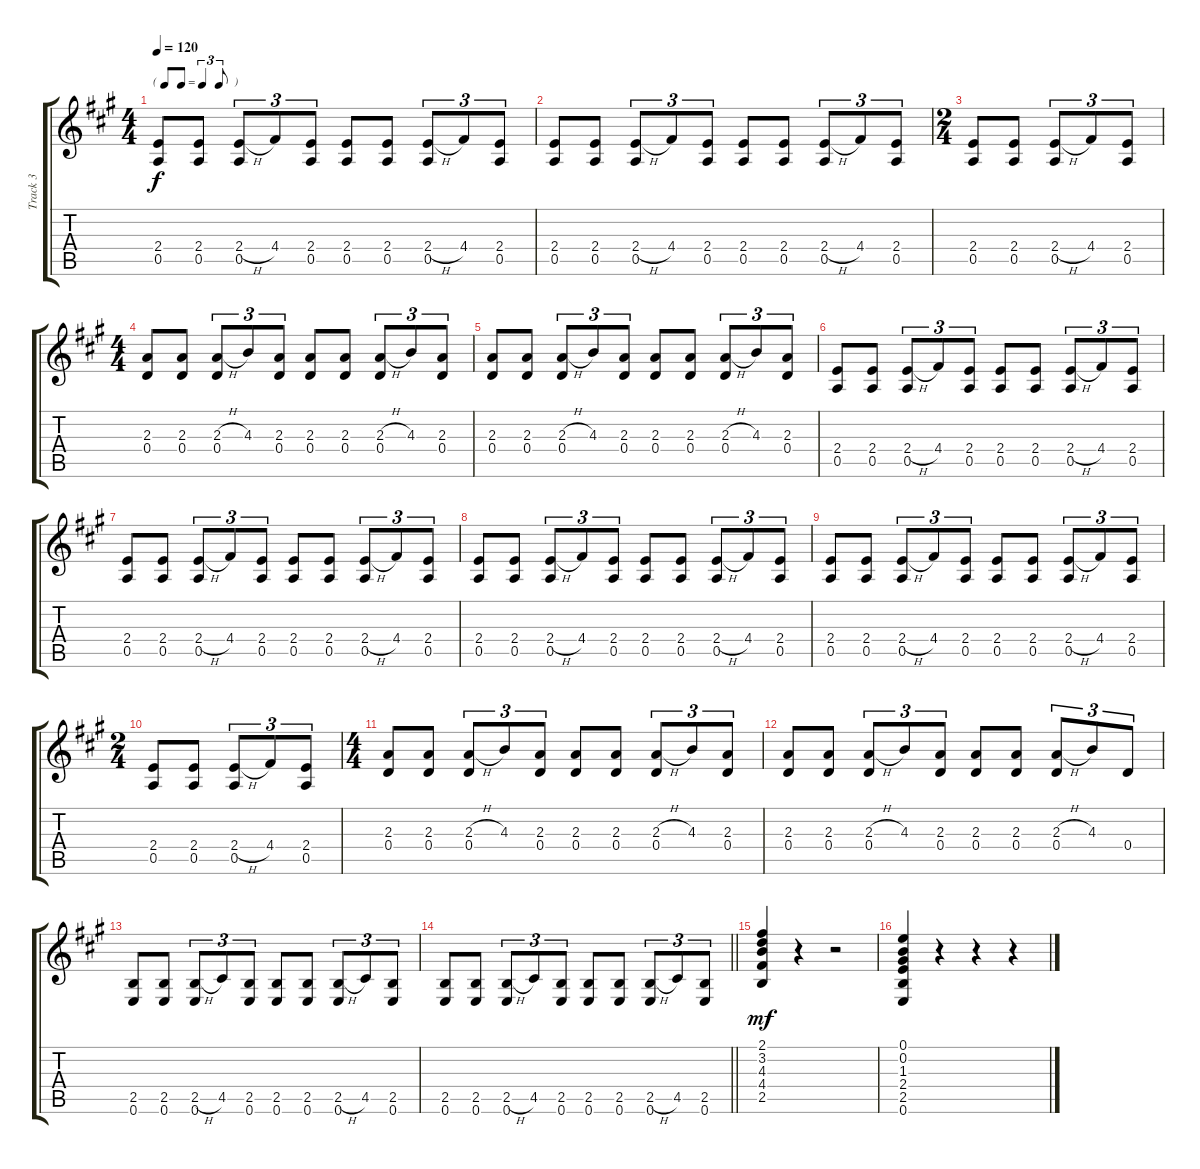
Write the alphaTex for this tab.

\track ("Track 3" "Track 3") {instrument distortionguitar}
\staff {score tabs}
\tuning (E4 B3 G3 D3 A2 E2) {hide}
\ts (4 4)
\tf triplet8th
\tempo 120
\clef g2
\ks a
(2.4 0.5).8{dy f} (2.4 0.5).8 (2.4{h} 0.5).8{tu (3 2)} 4.4.8{tu (3 2)} (2.4 0.5).8{tu (3 2)} (2.4 0.5).8 (2.4 0.5).8 (2.4{h} 0.5).8{tu (3 2)} 4.4.8{tu (3 2)} (2.4 0.5).8{tu (3 2)} |
(2.4 0.5).8 (2.4 0.5).8 (2.4{h} 0.5).8{tu (3 2)} 4.4.8{tu (3 2)} (2.4 0.5).8{tu (3 2)} (2.4 0.5).8 (2.4 0.5).8 (2.4{h} 0.5).8{tu (3 2)} 4.4.8{tu (3 2)} (2.4 0.5).8{tu (3 2)} |
\ts (2 4)
(2.4 0.5).8 (2.4 0.5).8 (2.4{h} 0.5).8{tu (3 2)} 4.4.8{tu (3 2)} (2.4 0.5).8{tu (3 2)} |
\ts (4 4)
(2.3 0.4).8 (2.3 0.4).8 (2.3{h} 0.4).8{tu (3 2)} 4.3.8{tu (3 2)} (2.3 0.4).8{tu (3 2)} (2.3 0.4).8 (2.3 0.4).8 (2.3{h} 0.4).8{tu (3 2)} 4.3.8{tu (3 2)} (2.3 0.4).8{tu (3 2)} |
(2.3 0.4).8 (2.3 0.4).8 (2.3{h} 0.4).8{tu (3 2)} 4.3.8{tu (3 2)} (2.3 0.4).8{tu (3 2)} (2.3 0.4).8 (2.3 0.4).8 (2.3{h} 0.4).8{tu (3 2)} 4.3.8{tu (3 2)} (2.3 0.4).8{tu (3 2)} |
(2.4 0.5).8 (2.4 0.5).8 (2.4{h} 0.5).8{tu (3 2)} 4.4.8{tu (3 2)} (2.4 0.5).8{tu (3 2)} (2.4 0.5).8 (2.4 0.5).8 (2.4{h} 0.5).8{tu (3 2)} 4.4.8{tu (3 2)} (2.4 0.5).8{tu (3 2)} |
(2.4 0.5).8 (2.4 0.5).8 (2.4{h} 0.5).8{tu (3 2)} 4.4.8{tu (3 2)} (2.4 0.5).8{tu (3 2)} (2.4 0.5).8 (2.4 0.5).8 (2.4{h} 0.5).8{tu (3 2)} 4.4.8{tu (3 2)} (2.4 0.5).8{tu (3 2)} |
(2.4 0.5).8 (2.4 0.5).8 (2.4{h} 0.5).8{tu (3 2)} 4.4.8{tu (3 2)} (2.4 0.5).8{tu (3 2)} (2.4 0.5).8 (2.4 0.5).8 (2.4{h} 0.5).8{tu (3 2)} 4.4.8{tu (3 2)} (2.4 0.5).8{tu (3 2)} |
(2.4 0.5).8 (2.4 0.5).8 (2.4{h} 0.5).8{tu (3 2)} 4.4.8{tu (3 2)} (2.4 0.5).8{tu (3 2)} (2.4 0.5).8 (2.4 0.5).8 (2.4{h} 0.5).8{tu (3 2)} 4.4.8{tu (3 2)} (2.4 0.5).8{tu (3 2)} |
\ts (2 4)
(2.4 0.5).8 (2.4 0.5).8 (2.4{h} 0.5).8{tu (3 2)} 4.4.8{tu (3 2)} (2.4 0.5).8{tu (3 2)} |
\ts (4 4)
(2.3 0.4).8 (2.3 0.4).8 (2.3{h} 0.4).8{tu (3 2)} 4.3.8{tu (3 2)} (2.3 0.4).8{tu (3 2)} (2.3 0.4).8 (2.3 0.4).8 (2.3{h} 0.4).8{tu (3 2)} 4.3.8{tu (3 2)} (2.3 0.4).8{tu (3 2)} |
(2.3 0.4).8 (2.3 0.4).8 (2.3{h} 0.4).8{tu (3 2)} 4.3.8{tu (3 2)} (2.3 0.4).8{tu (3 2)} (2.3 0.4).8 (2.3 0.4).8 (2.3{h} 0.4).8{tu (3 2)} 4.3.8{tu (3 2)} 0.4.8{tu (3 2)} |
(2.5 0.6).8 (2.5 0.6).8 (2.5{h} 0.6).8{tu (3 2)} 4.5.8{tu (3 2)} (2.5 0.6).8{tu (3 2)} (2.5 0.6).8 (2.5 0.6).8 (2.5{h} 0.6).8{tu (3 2)} 4.5.8{tu (3 2)} (2.5 0.6).8{tu (3 2)} |
\barLineRight lightlight
(2.5 0.6).8 (2.5 0.6).8 (2.5{h} 0.6).8{tu (3 2)} 4.5.8{tu (3 2)} (2.5 0.6).8{tu (3 2)} (2.5 0.6).8 (2.5 0.6).8 (2.5{h} 0.6).8{tu (3 2)} 4.5.8{tu (3 2)} (2.5 0.6).8{tu (3 2)} |
(2.1 3.2 4.3 4.4 2.5).4{dy mf} r.4 r.2 |
(0.1 0.2 1.3 2.4 2.5 0.6).4 r.4 r.4 r.4
